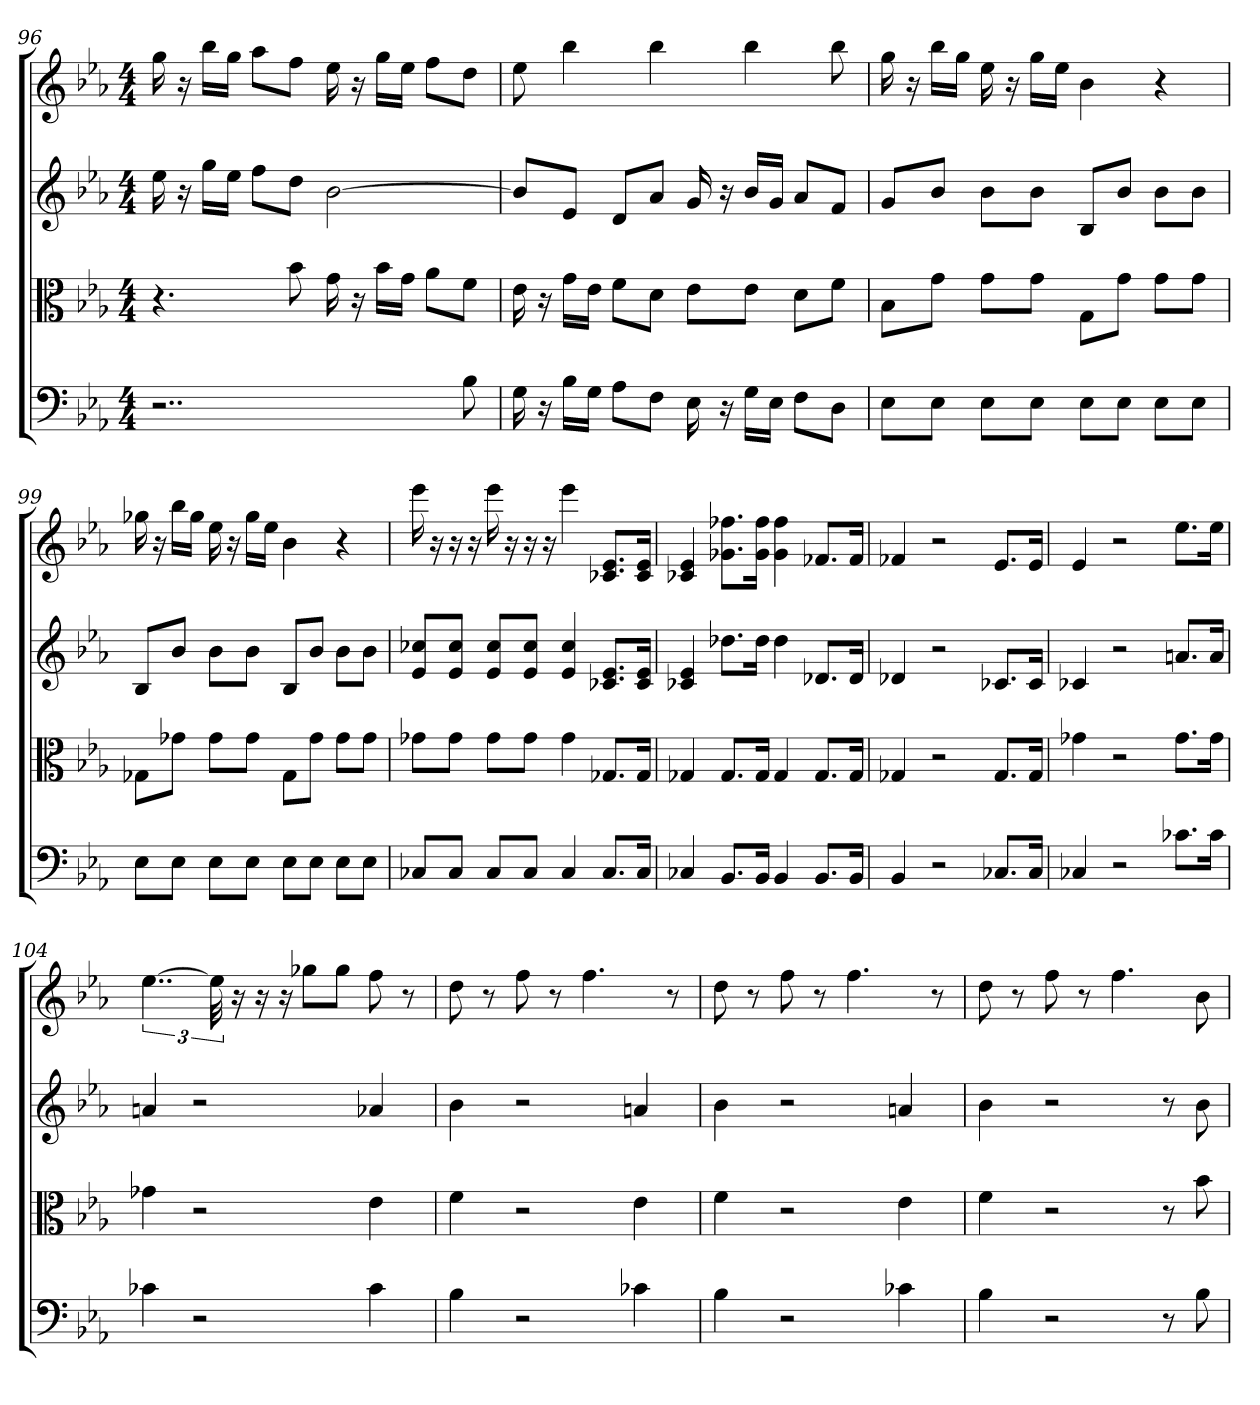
**kern	**kern	**kern	**kern
*part4	*part3	*part2	*part1
*staff4	*staff3	*staff2	*staff1
*clefF4	*clefC3	*clefG2	*clefG2
*k[b-e-a-]	*k[b-e-a-]	*k[b-e-a-]	*k[b-e-a-]
*E-:	*E-:	*E-:	*E-:
*M4/4	*M4/4	*M4/4	*M4/4
=96	=96	=96	=96
2..r	4.r	16ee-	16gg
.	.	16r	16r
.	.	16gg\LL	16bb-\LL
.	.	16ee-\JJ	16gg\JJ
.	.	8ff\L	8aa-\L
.	8b-	8dd\J	8ff\J
.	16g	[2b-	16ee-
.	16r	.	16r
.	16b-\LL	.	16gg\LL
.	16g\JJ	.	16ee-\JJ
.	8a-\L	.	8ff\L
8B-	8f\J	.	8dd\J
=97	=97	=97	=97
16G	16e-	8b-/L]	8ee-
16r	16r	.	.
16B-\LL	16g\LL	8e-/J	4bb-
16G\JJ	16e-\JJ	.	.
8A-\L	8f\L	8d/L	.
8F\J	8d\J	8a-/J	4bb-
16E-	8e-\L	16g	.
16r	.	16r	.
16G\LL	8e-\J	16b-/LL	4bb-
16E-\JJ	.	16g/JJ	.
8F\L	8d\L	8a-/L	.
8D\J	8f\J	8f/J	8bb-
=98	=98	=98	=98
8E-\L	8B-\L	8g/L	16gg
.	.	.	16r
8E-\J	8g\J	8b-/J	16bb-\LL
.	.	.	16gg\JJ
8E-\L	8g\L	8b-\L	16ee-
.	.	.	16r
8E-\J	8g\J	8b-\J	16gg\LL
.	.	.	16ee-\JJ
8E-\L	8G\L	8B-/L	4b-
8E-\J	8g\J	8b-/J	.
8E-\L	8g\L	8b-\L	4r
8E-\J	8g\J	8b-\J	.
=99	=99	=99	=99
8E-\L	8G-X\L	8B-/L	16gg-X
.	.	.	16r
8E-\J	8g-X\J	8b-/J	16bb-\LL
.	.	.	16gg-\JJ
8E-\L	8g-\L	8b-\L	16ee-
.	.	.	16r
8E-\J	8g-\J	8b-\J	16gg-\LL
.	.	.	16ee-\JJ
8E-\L	8G-\L	8B-/L	4b-
8E-\J	8g-\J	8b-/J	.
8E-\L	8g-\L	8b-\L	4r
8E-\J	8g-\J	8b-\J	.
=100	=100	=100	=100
8C-X/L	8g-X\L	8e-/ 8cc-X/L	16eee-
.	.	.	16r
8C-/J	8g-\J	8e-/ 8cc-/J	16r
.	.	.	16r
8C-/L	8g-\L	8e-/ 8cc-/L	16eee-
.	.	.	16r
8C-/J	8g-\J	8e-/ 8cc-/J	16r
.	.	.	16r
4C-	4g-	4e- 4cc-	4eee-
8.C-/L	8.G-X/L	8.c-X/ 8.e-/L	8.c-X/ 8.e-/L
16C-/Jk	16G-/Jk	16c-/ 16e-/Jk	16c-/ 16e-/Jk
=101	=101	=101	=101
4C-X	4G-X	4c-X 4e-	4c-X 4e-
8.BB-/L	8.G-/L	8.dd-X\L	8.g-X\ 8.ff-X\L
16BB-/Jk	16G-/Jk	16dd-\Jk	16g-\ 16ff-\Jk
4BB-	4G-	4dd-	4g- 4ff-
8.BB-/L	8.G-/L	8.d-X/L	8.f-X/L
16BB-/Jk	16G-/Jk	16d-/Jk	16f-/Jk
=102	=102	=102	=102
4BB-	4G-X	4d-X	4f-X
2r	2r	2r	2r
8.C-X/L	8.G-/L	8.c-X/L	8.e-/L
16C-/Jk	16G-/Jk	16c-/Jk	16e-/Jk
=103	=103	=103	=103
4C-X	4g-X	4c-X	4e-
2r	2r	2r	2r
8.c-X\L	8.g-\L	8.an/L	8.ee-\L
16c-\Jk	16g-\Jk	16a/Jk	16ee-\Jk
=104	=104	=104	=104
4c-X	4g-X	4an	[6..ee-
2r	2r	2r	.
.	.	.	48ee-]
.	.	.	16r
.	.	.	16r
.	.	.	16r
.	.	.	8gg-X\L
.	.	.	8gg-\J
4c-	4e-	4a-X	8ff
.	.	.	8r
=105	=105	=105	=105
4B-	4f	4b-	8dd
.	.	.	8r
2r	2r	2r	8ff
.	.	.	8r
.	.	.	4.ff
4c-X	4e-	4an	.
.	.	.	8r
=106	=106	=106	=106
4B-	4f	4b-	8dd
.	.	.	8r
2r	2r	2r	8ff
.	.	.	8r
.	.	.	4.ff
4c-X	4e-	4an	.
.	.	.	8r
=107	=107	=107	=107
4B-	4f	4b-	8dd
.	.	.	8r
2r	2r	2r	8ff
.	.	.	8r
.	.	.	4.ff
8r	8r	8r	.
8B-	8b-	8b-	8b-
=	=	=	=
*-	*-	*-	*-
